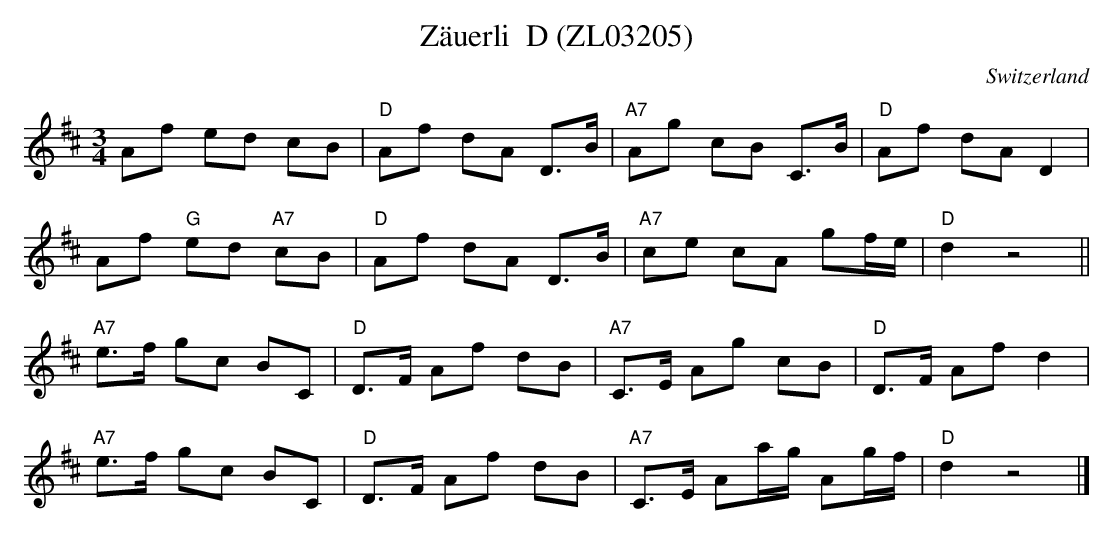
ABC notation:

X:1
T:Zäuerli  D (ZL03205)
O:Switzerland
M:3/4
L:1/8
K:D major
Af ed cB | "D"Af dA D>B | "A7"Ag cB C>B | "D"Af dA D2 |
Af "G"ed "A7"cB | "D"Af dA D>B | "A7"ce cA gf/e/ | "D"d2 z4 ||
"A7"e>f gc BC | "D"D>F Af dB | "A7"C>E Ag cB | "D"D>F Af d2 |
"A7"e>f gc BC | "D"D>F Af dB | "A7"C>E Aa/g/ Ag/f/ | "D"d2 z4|]
